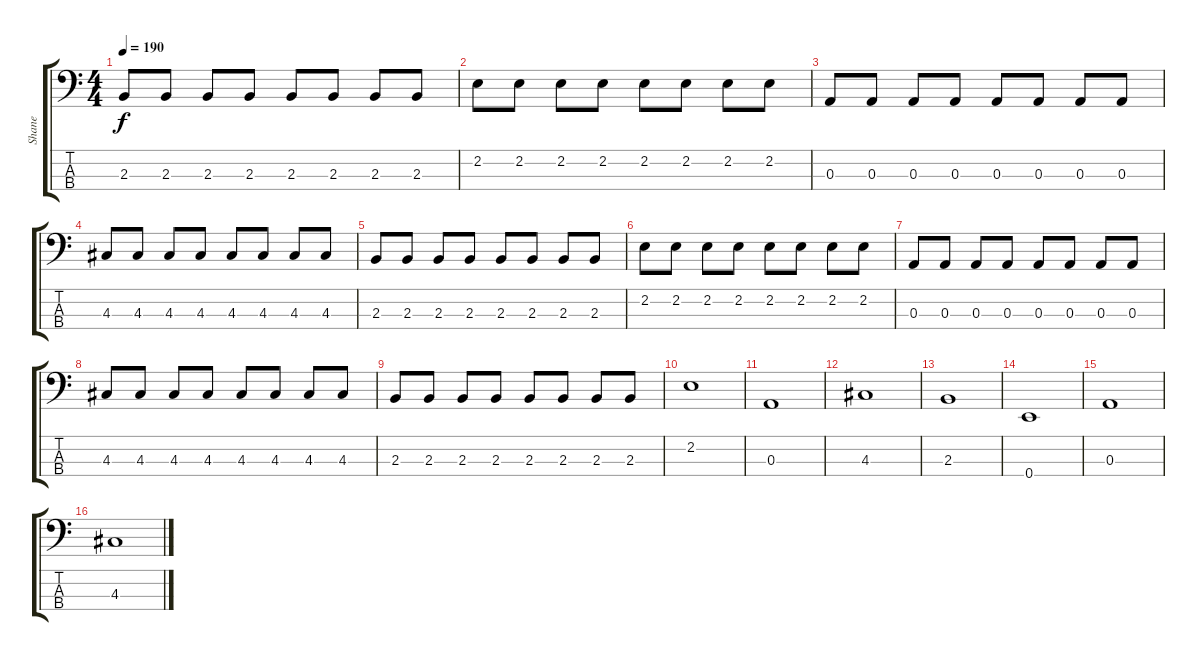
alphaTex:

\track ("Shane" "Shane") {instrument electricbasspick}
\staff {score tabs}
\tuning (G2 D2 A1 E1) {hide}
\ts (4 4)
\tempo 190
\clef f4
\ks c
2.3.8{dy f} 2.3.8 2.3.8 2.3.8 2.3.8 2.3.8 2.3.8 2.3.8 |
2.2.8 2.2.8 2.2.8 2.2.8 2.2.8 2.2.8 2.2.8 2.2.8 |
0.3.8 0.3.8 0.3.8 0.3.8 0.3.8 0.3.8 0.3.8 0.3.8 |
4.3.8 4.3.8 4.3.8 4.3.8 4.3.8 4.3.8 4.3.8 4.3.8 |
2.3.8 2.3.8 2.3.8 2.3.8 2.3.8 2.3.8 2.3.8 2.3.8 |
2.2.8 2.2.8 2.2.8 2.2.8 2.2.8 2.2.8 2.2.8 2.2.8 |
0.3.8 0.3.8 0.3.8 0.3.8 0.3.8 0.3.8 0.3.8 0.3.8 |
4.3.8 4.3.8 4.3.8 4.3.8 4.3.8 4.3.8 4.3.8 4.3.8 |
2.3.8 2.3.8 2.3.8 2.3.8 2.3.8 2.3.8 2.3.8 2.3.8 |
2.2.1 |
0.3.1 |
4.3.1 |
2.3.1 |
0.4.1 |
0.3.1 |
4.3.1
